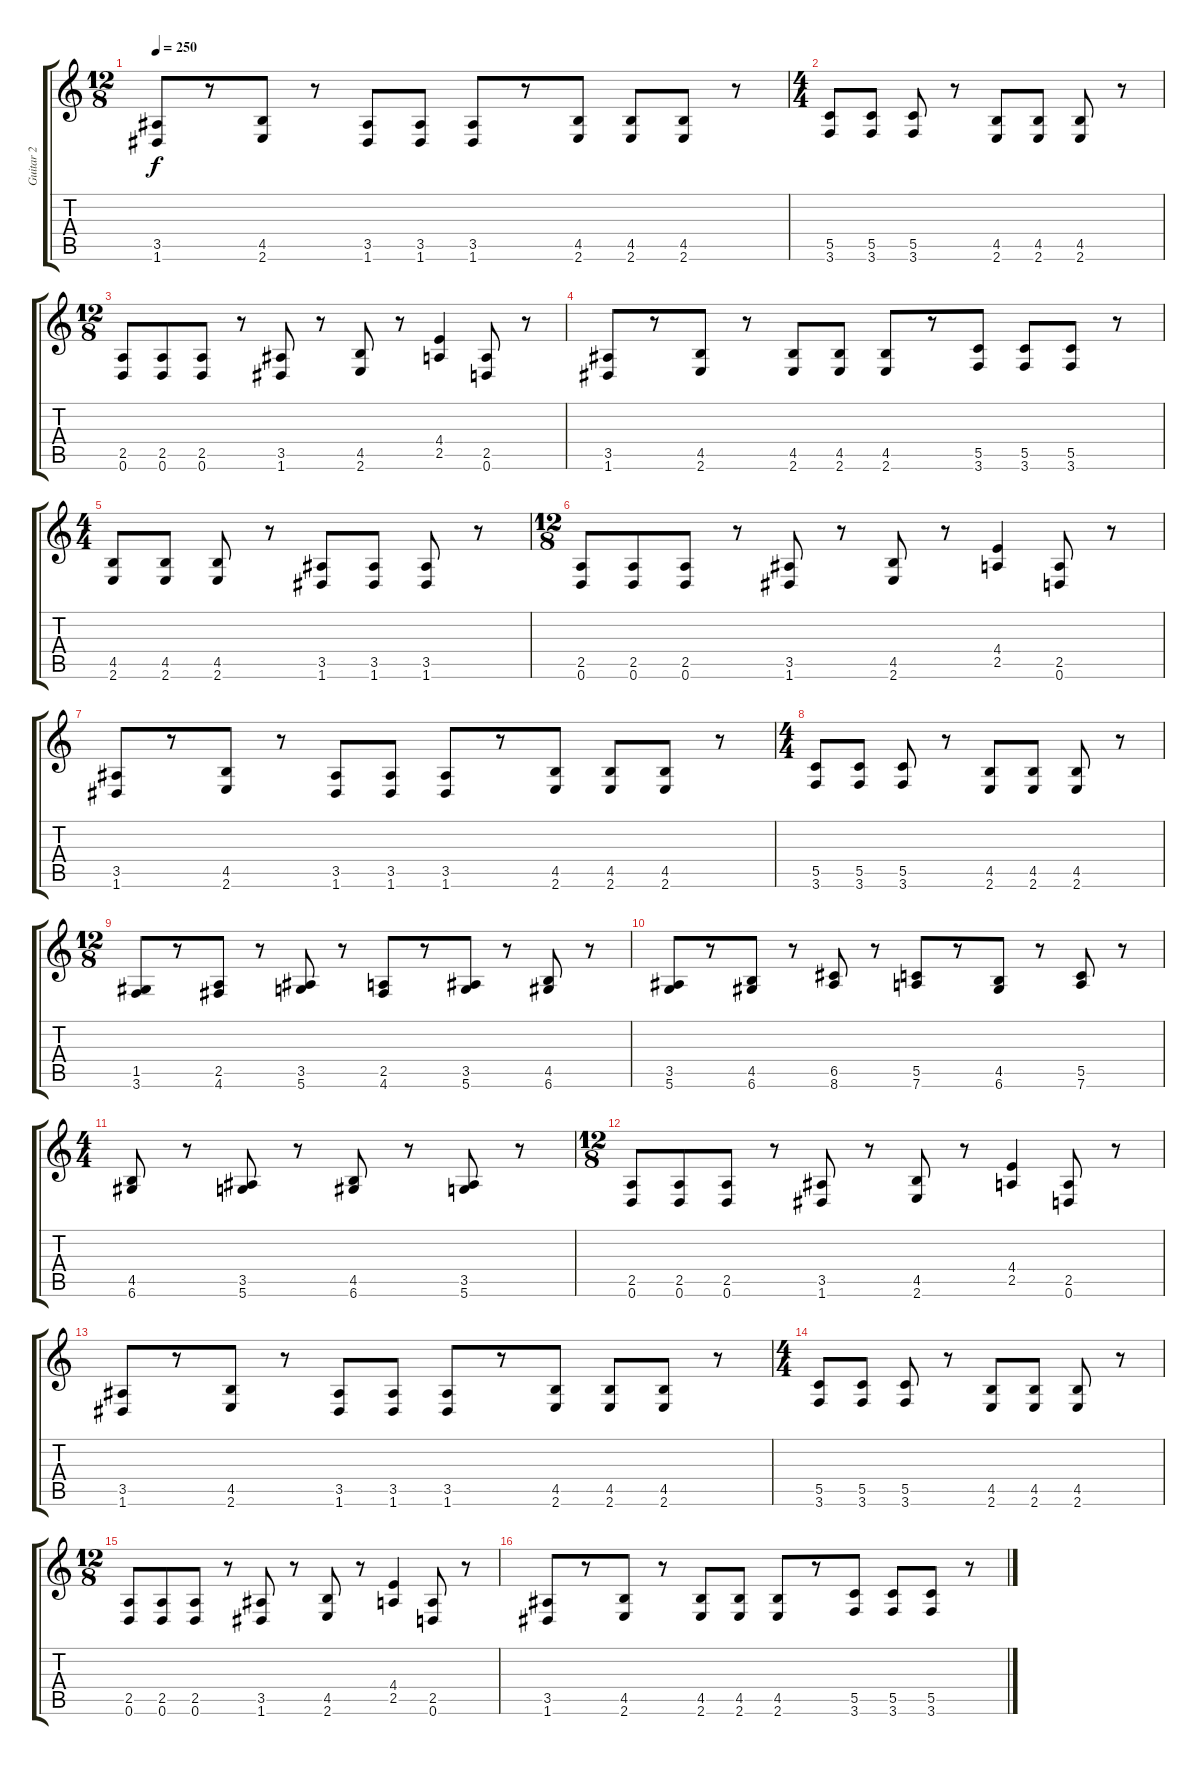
\track ("Guitar 2" "Guitar 2") {instrument distortionguitar}
\staff {score tabs}
\tuning (D4 A3 F3 C3 G2 D2) {hide}
\ts (12 8)
\tempo 250
\clef g2
\ks c
(3.5 1.6).8{dy f} r.8 (4.5 2.6).8 r.8 (3.5 1.6).8 (3.5 1.6).8 (3.5 1.6).8 r.8 (4.5 2.6).8 (4.5 2.6).8 (4.5 2.6).8 r.8 |
\ts (4 4)
(5.5 3.6).8 (5.5 3.6).8 (5.5 3.6).8 r.8 (4.5 2.6).8 (4.5 2.6).8 (4.5 2.6).8 r.8 |
\ts (12 8)
(2.5 0.6).8 (2.5 0.6).8 (2.5 0.6).8 r.8 (3.5 1.6).8 r.8 (4.5 2.6).8 r.8 (4.4 2.5).4 (2.5 0.6).8 r.8 |
(3.5 1.6).8 r.8 (4.5 2.6).8 r.8 (4.5 2.6).8 (4.5 2.6).8 (4.5 2.6).8 r.8 (5.5 3.6).8 (5.5 3.6).8 (5.5 3.6).8 r.8 |
\ts (4 4)
(4.5 2.6).8 (4.5 2.6).8 (4.5 2.6).8 r.8 (3.5 1.6).8 (3.5 1.6).8 (3.5 1.6).8 r.8 |
\ts (12 8)
(2.5 0.6).8 (2.5 0.6).8 (2.5 0.6).8 r.8 (3.5 1.6).8 r.8 (4.5 2.6).8 r.8 (4.4 2.5).4 (2.5 0.6).8 r.8 |
(3.5 1.6).8 r.8 (4.5 2.6).8 r.8 (3.5 1.6).8 (3.5 1.6).8 (3.5 1.6).8 r.8 (4.5 2.6).8 (4.5 2.6).8 (4.5 2.6).8 r.8 |
\ts (4 4)
(5.5 3.6).8 (5.5 3.6).8 (5.5 3.6).8 r.8 (4.5 2.6).8 (4.5 2.6).8 (4.5 2.6).8 r.8 |
\ts (12 8)
(1.5 3.6).8 r.8 (2.5 4.6).8 r.8 (3.5 5.6).8 r.8 (2.5 4.6).8 r.8 (3.5 5.6).8 r.8 (4.5 6.6).8 r.8 |
(3.5 5.6).8 r.8 (4.5 6.6).8 r.8 (6.5 8.6).8 r.8 (5.5 7.6).8 r.8 (4.5 6.6).8 r.8 (5.5 7.6).8 r.8 |
\ts (4 4)
(4.5 6.6).8 r.8 (3.5 5.6).8 r.8 (4.5 6.6).8 r.8 (3.5 5.6).8 r.8 |
\ts (12 8)
(2.5 0.6).8 (2.5 0.6).8 (2.5 0.6).8 r.8 (3.5 1.6).8 r.8 (4.5 2.6).8 r.8 (4.4 2.5).4 (2.5 0.6).8 r.8 |
(3.5 1.6).8 r.8 (4.5 2.6).8 r.8 (3.5 1.6).8 (3.5 1.6).8 (3.5 1.6).8 r.8 (4.5 2.6).8 (4.5 2.6).8 (4.5 2.6).8 r.8 |
\ts (4 4)
(5.5 3.6).8 (5.5 3.6).8 (5.5 3.6).8 r.8 (4.5 2.6).8 (4.5 2.6).8 (4.5 2.6).8 r.8 |
\ts (12 8)
(2.5 0.6).8 (2.5 0.6).8 (2.5 0.6).8 r.8 (3.5 1.6).8 r.8 (4.5 2.6).8 r.8 (4.4 2.5).4 (2.5 0.6).8 r.8 |
(3.5 1.6).8 r.8 (4.5 2.6).8 r.8 (4.5 2.6).8 (4.5 2.6).8 (4.5 2.6).8 r.8 (5.5 3.6).8 (5.5 3.6).8 (5.5 3.6).8 r.8
